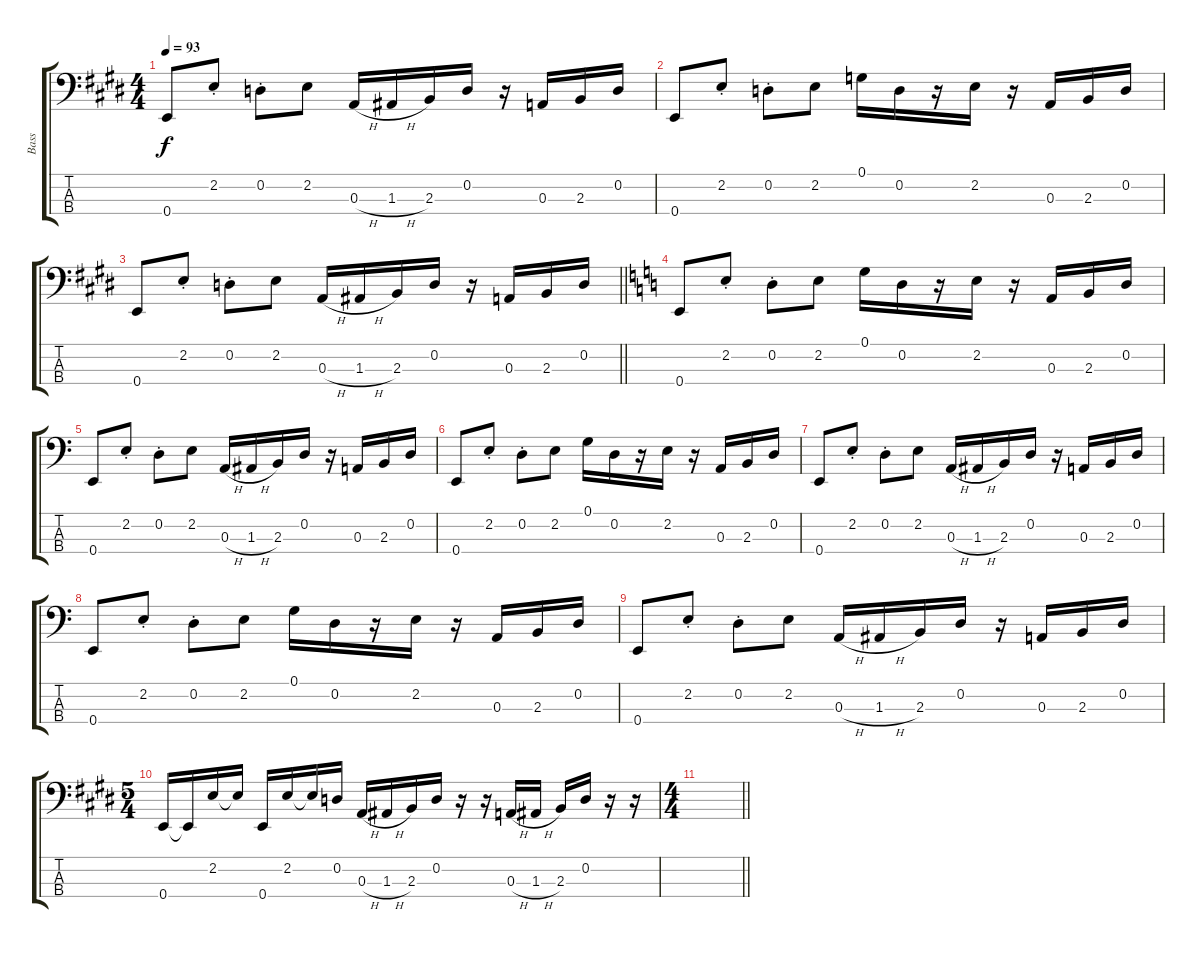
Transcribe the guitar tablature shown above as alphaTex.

\track ("Bass" "Bass") {instrument electricbassfinger}
\staff {score tabs}
\tuning (G2 D2 A1 E1) {hide}
\ts (4 4)
\tempo 93
\clef f4
\ks e
0.4.8{dy f} 2.2{st}.8 0.2{st}.8 2.2.8 0.3{h}.16 1.3{h}.16 2.3.16 0.2.16 r.16 0.3.16 2.3.16 0.2.16 |
0.4.8 2.2{st}.8 0.2{st}.8 2.2.8 0.1.16 0.2.16 r.16 2.2.16 r.16 0.3.16 2.3.16 0.2.16 |
\barLineRight lightlight
0.4.8 2.2{st}.8 0.2{st}.8 2.2.8 0.3{h}.16 1.3{h}.16 2.3.16 0.2.16 r.16 0.3.16 2.3.16 0.2.16 |
\ks c
0.4.8 2.2{st}.8 0.2{st}.8 2.2.8 0.1.16 0.2.16 r.16 2.2.16 r.16 0.3.16 2.3.16 0.2.16 |
0.4.8 2.2{st}.8 0.2{st}.8 2.2.8 0.3{h}.16 1.3{h}.16 2.3.16 0.2.16 r.16 0.3.16 2.3.16 0.2.16 |
0.4.8 2.2{st}.8 0.2{st}.8 2.2.8 0.1.16 0.2.16 r.16 2.2.16 r.16 0.3.16 2.3.16 0.2.16 |
0.4.8 2.2{st}.8 0.2{st}.8 2.2.8 0.3{h}.16 1.3{h}.16 2.3.16 0.2.16 r.16 0.3.16 2.3.16 0.2.16 |
0.4.8 2.2{st}.8 0.2{st}.8 2.2.8 0.1.16 0.2.16 r.16 2.2.16 r.16 0.3.16 2.3.16 0.2.16 |
0.4.8 2.2{st}.8 0.2{st}.8 2.2.8 0.3{h}.16 1.3{h}.16 2.3.16 0.2.16 r.16 0.3.16 2.3.16 0.2.16 |
\ts (5 4)
\ks e
0.4.16 0.4{t}.16 2.2.16 2.2{t}.16 0.4.16 2.2.16 2.2{t}.16 0.2.16 0.3{h}.16 1.3{h}.16 2.3.16 0.2.16 r.16 r.16 0.3{h}.16 1.3{h}.16 2.3.16 0.2.16 r.16 r.16 |
\ts (4 4)
\barLineRight lightlight
